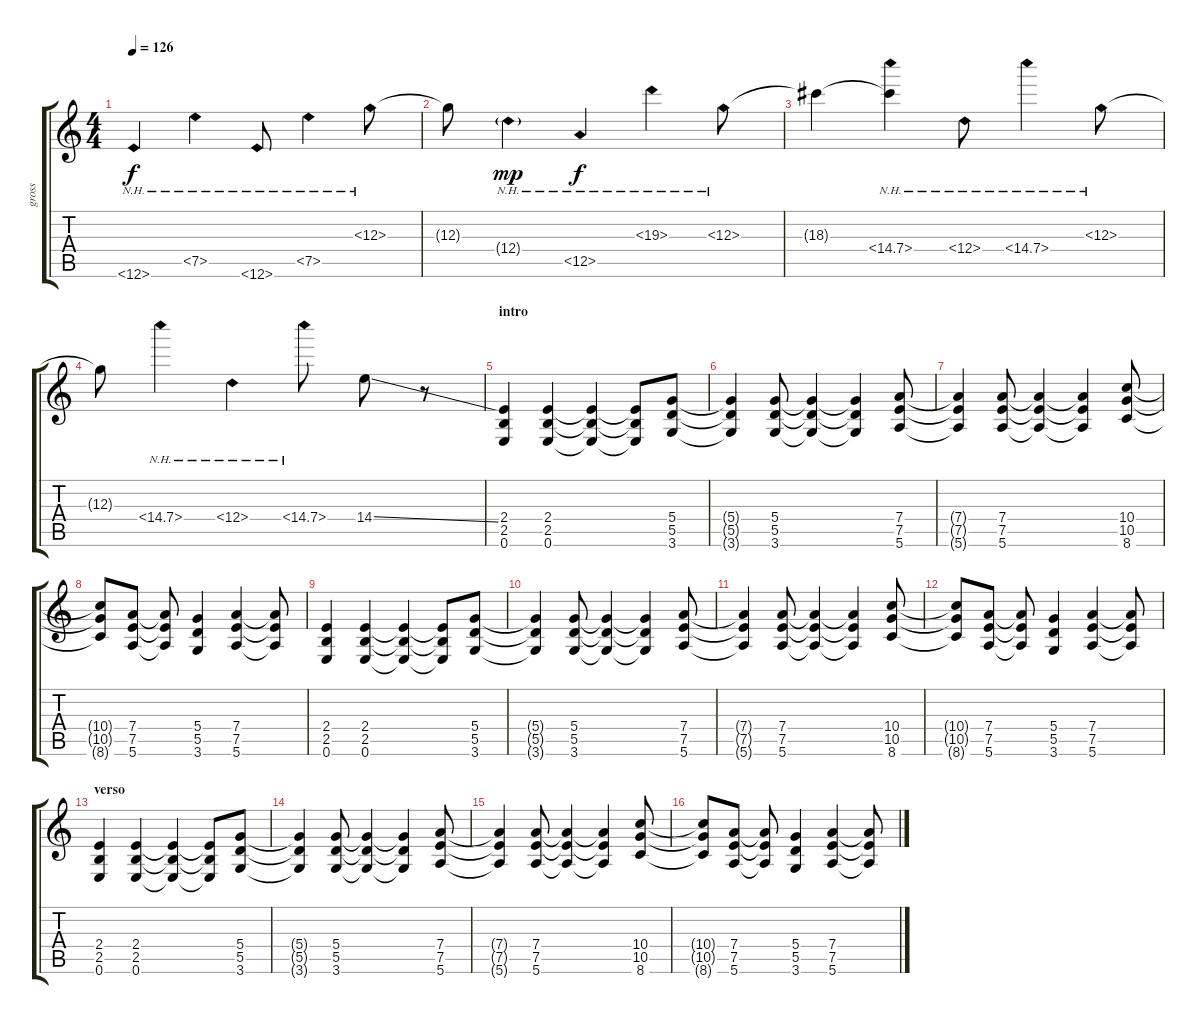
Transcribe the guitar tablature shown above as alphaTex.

\track ("gross" "gross") {instrument overdrivenguitar}
\staff {score tabs}
\tuning (E4 B3 G3 D3 A2 E2) {hide}
\ts (4 4)
\tempo 126
\clef g2
\ks c
0.6{nh}.4{dy f instrument overdrivenguitar} 7.5{nh}.4 0.6{nh}.8 7.5{nh}.4 12.3{nh}.8 |
12.3{t}.8 12.4{nh g}.4{dy mp} 12.5{nh}.4{dy f} 19.3{nh}.4 18.3{nh}.8 |
18.3{t}.4 (18.3{t} 14.4{nh}).4 12.4{nh}.8 14.4{nh}.4 12.3{nh}.8 |
12.3{t}.8 14.4{nh}.4 12.4{nh}.4 14.4{nh}.8 14.4{ss}.8 r.8 |
\section ("" "intro")
(2.4 2.5 0.6).4 (2.4 2.5 0.6).4 (2.4{t} 2.5{t} 0.6{t}).4 (2.4{t} 2.5{t} 0.6{t}).8 (5.4 5.5 3.6).8 |
(5.4{t} 5.5{t} 3.6{t}).4 (5.4 5.5 3.6).8 (5.4{t} 5.5{t} 3.6{t}).4 (5.4{t} 5.5{t} 3.6{t}).4 (7.4 7.5 5.6).8 |
(7.4{t} 7.5{t} 5.6{t}).4 (7.4 7.5 5.6).8 (7.4{t} 7.5{t} 5.6{t}).4 (7.4{t} 7.5{t} 5.6{t}).4 (10.4 10.5 8.6).8 |
(10.4{t} 10.5{t} 8.6{t}).8 (7.4 7.5 5.6).8 (7.4{t} 7.5{t} 5.6{t}).8 (5.4 5.5 3.6).4 (7.4 7.5 5.6).4 (7.4{t} 7.5{t} 5.6{t}).8 |
(2.4 2.5 0.6).4 (2.4 2.5 0.6).4 (2.4{t} 2.5{t} 0.6{t}).4 (2.4{t} 2.5{t} 0.6{t}).8 (5.4 5.5 3.6).8 |
(5.4{t} 5.5{t} 3.6{t}).4 (5.4 5.5 3.6).8 (5.4{t} 5.5{t} 3.6{t}).4 (5.4{t} 5.5{t} 3.6{t}).4 (7.4 7.5 5.6).8 |
(7.4{t} 7.5{t} 5.6{t}).4 (7.4 7.5 5.6).8 (7.4{t} 7.5{t} 5.6{t}).4 (7.4{t} 7.5{t} 5.6{t}).4 (10.4 10.5 8.6).8 |
(10.4{t} 10.5{t} 8.6{t}).8 (7.4 7.5 5.6).8 (7.4{t} 7.5{t} 5.6{t}).8 (5.4 5.5 3.6).4 (7.4 7.5 5.6).4 (7.4{t} 7.5{t} 5.6{t}).8 |
\section ("" "verso")
(2.4 2.5 0.6).4 (2.4 2.5 0.6).4 (2.4{t} 2.5{t} 0.6{t}).4 (2.4{t} 2.5{t} 0.6{t}).8 (5.4 5.5 3.6).8 |
(5.4{t} 5.5{t} 3.6{t}).4 (5.4 5.5 3.6).8 (5.4{t} 5.5{t} 3.6{t}).4 (5.4{t} 5.5{t} 3.6{t}).4 (7.4 7.5 5.6).8 |
(7.4{t} 7.5{t} 5.6{t}).4 (7.4 7.5 5.6).8 (7.4{t} 7.5{t} 5.6{t}).4 (7.4{t} 7.5{t} 5.6{t}).4 (10.4 10.5 8.6).8 |
(10.4{t} 10.5{t} 8.6{t}).8 (7.4 7.5 5.6).8 (7.4{t} 7.5{t} 5.6{t}).8 (5.4 5.5 3.6).4 (7.4 7.5 5.6).4 (7.4{t} 7.5{t} 5.6{t}).8
